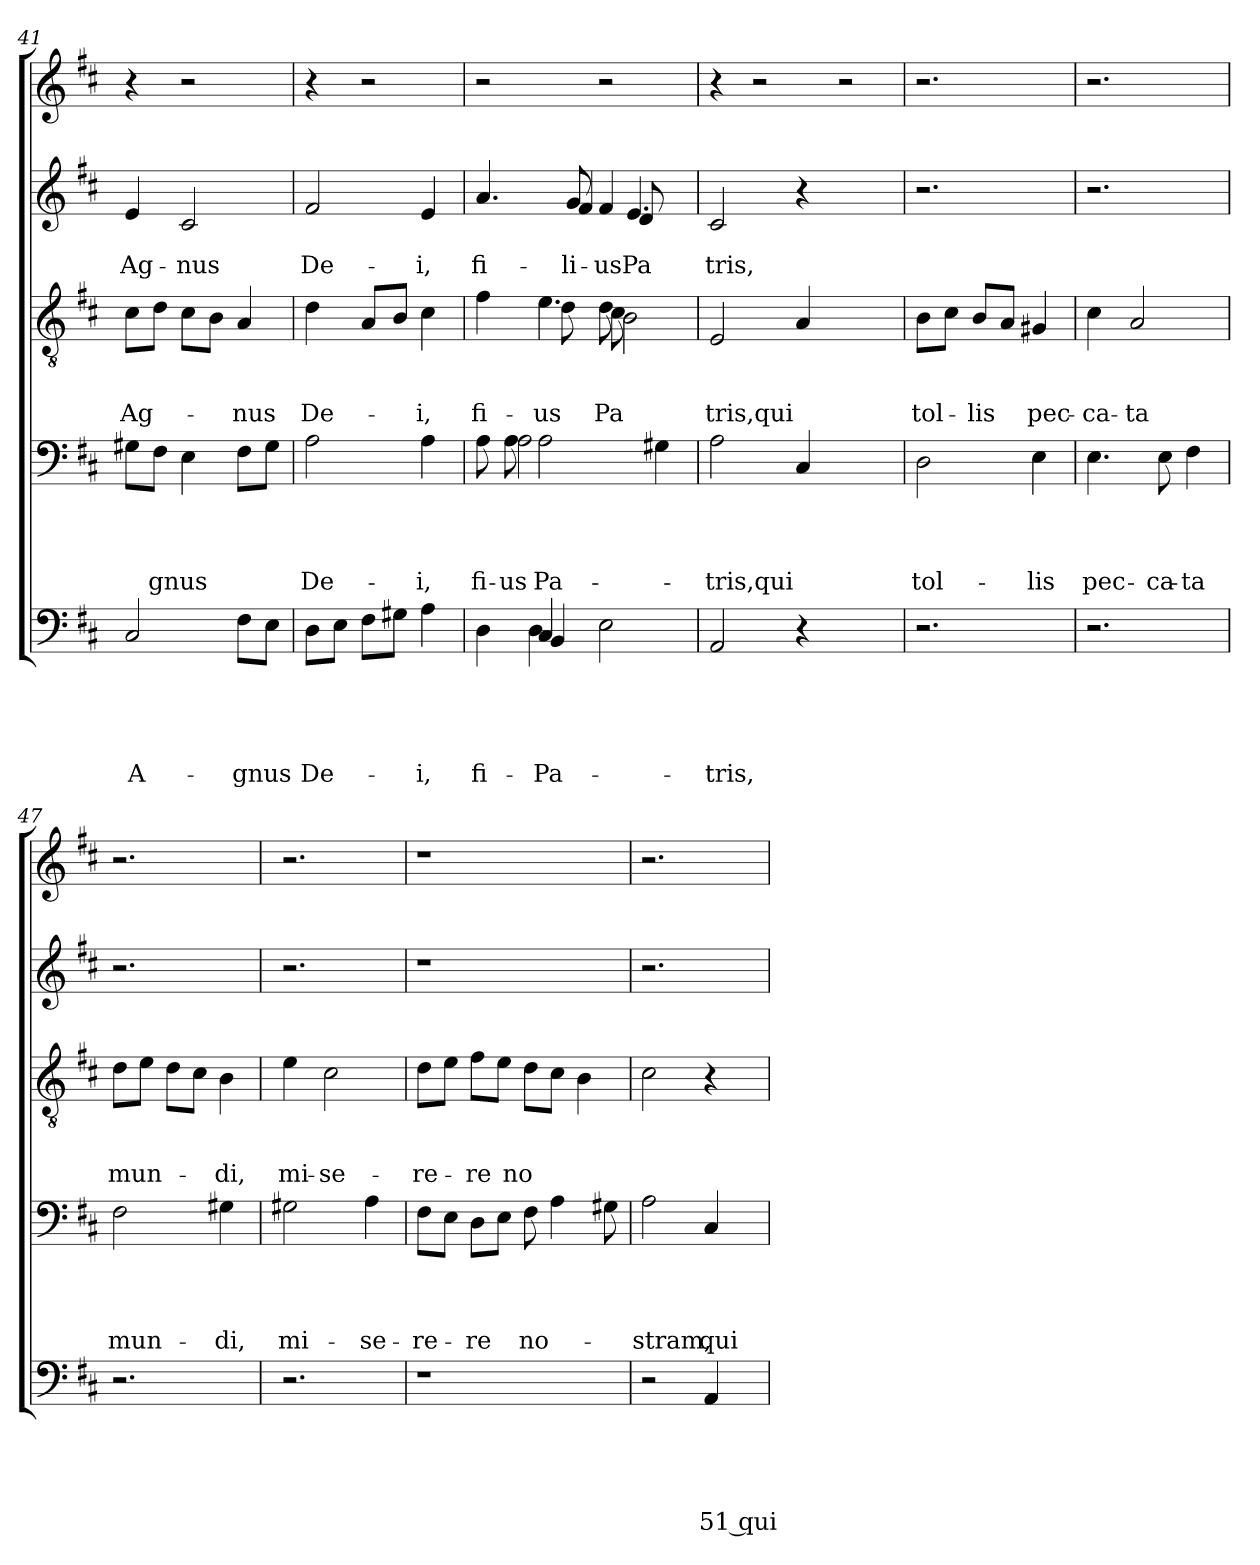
**kern	**text	**text	**text	**text	**text	**kern	**text	**text	**text	**text	**kern	**text	**text	**text	**kern	**text	**text	**kern
*part5	*part5	*part5	*part5	*part5	*part5	*part4	*part4	*part4	*part4	*part4	*part3	*part3	*part3	*part3	*part2	*part2	*part2	*part1
*staff5	*staff5	*staff5	*staff5	*staff5	*staff5	*staff4	*staff4	*staff4	*staff4	*staff4	*staff3	*staff3	*staff3	*staff3	*staff2	*staff2	*staff2	*staff1
*clefF4	*	*	*	*	*	*clefF4	*	*	*	*	*clefGv2	*	*	*	*clefG2	*	*	*clefG2
*k[f#c#]	*	*	*	*	*	*k[f#c#]	*	*	*	*	*k[f#c#]	*	*	*	*k[f#c#]	*	*	*k[f#c#]
*D:	*	*	*	*	*	*D:	*	*	*	*	*D:	*	*	*	*D:	*	*	*D:
=41	=41	=41	=41	=41	=41	=41	=41	=41	=41	=41	=41	=41	=41	=41	=41	=41	=41	=41
!	!	!	!	!	!LO:LY:b	!	!	!	!	!	!	!	!	!LO:LY:b	!	!	!LO:LY:b	!
2C#/	.	.	.	.	A-	8G#X\L	.	.	.	.	8c#\L	.	.	Ag-	4e/	.	Ag-	4r
!	!	!	!	!	!	!	!	!	!	!LO:LY:b	!	!	!	!	!	!	!	!
.	.	.	.	.	.	8F#\J	.	.	.	-gnus	8d\J	.	.	.	.	.	.	.
!	!	!	!	!	!	!	!	!	!	!	!	!	!	!	!	!	!LO:LY:b	!
.	.	.	.	.	.	4E\	.	.	.	.	8c#\L	.	.	.	2c#/	.	-nus	2r
.	.	.	.	.	.	.	.	.	.	.	8B\J	.	.	.	.	.	.	.
!	!	!	!	!	!LO:LY:b	!	!	!	!	!	!	!	!	!LO:LY:b	!	!	!	!
8F#\L	.	.	.	.	-gnus	8F#\L	.	.	.	.	4A/	.	.	-nus	.	.	.	.
8E\J	.	.	.	.	.	8G#\J	.	.	.	.	.	.	.	.	.	.	.	.
=42	=42	=42	=42	=42	=42	=42	=42	=42	=42	=42	=42	=42	=42	=42	=42	=42	=42	=42
!	!	!	!	!	!LO:LY:b	!	!	!	!	!LO:LY:b	!	!	!	!LO:LY:b	!	!	!LO:LY:b	!
8D\L	.	.	.	.	De-	2A\	.	.	.	De-	4d\	.	.	De-	2f#/	.	De-	4r
8E\J	.	.	.	.	.	.	.	.	.	.	.	.	.	.	.	.	.	.
8F#\L	.	.	.	.	.	.	.	.	.	.	8A/L	.	.	.	.	.	.	2r
8G#X\J	.	.	.	.	.	.	.	.	.	.	8B/J	.	.	.	.	.	.	.
!	!	!	!	!	!LO:LY:b	!	!	!	!	!LO:LY:b	!	!	!	!LO:LY:b	!	!	!LO:LY:b	!
4A\	.	.	.	.	-i,	4A\	.	.	.	-i,	4c#\	.	.	-i,	4e/	.	-i,	.
=43	=43	=43	=43	=43	=43	=43	=43	=43	=43	=43	=43	=43	=43	=43	=43	=43	=43	=43
!	!	!	!	!	!LO:LY:b	!	!	!	!	!LO:LY:b	!	!	!	!LO:LY:b	!	!	!LO:LY:b	!
*^	*	*	*	*	*	*^	*	*	*	*	*^	*	*	*	*^	*	*	*
*	*^	*	*	*	*	*	*	*	*	*	*	*	*	*^	*	*	*	*	*^	*	*	*
*	*	*	*	*	*	*	*	*	*	*	*	*	*	*	*	*^	*	*	*	*	*	*	*	*	*
4D\	4ryy	4ryy	.	.	.	.	fi-	8A\	8ryy	.	.	.	fi-	4f#\	4ryy	2ryy	2ryy	.	.	fi-	4.a/	4.ryy	2ryy	.	fi-	2r
!	!	!	!	!	!	!	!	!	!	!	!	!	!LO:LY:b	!	!	!	!	!	!	!	!	!	!	!	!	!
!	!	!	!	!	!	!	!	!	!	!	!	!	!LO:LY:b:rj	!	!	!	!	!	!	!	!	!	!	!	!	!
.	.	.	.	.	.	.	.	8A\	2A\	.	.	.	-us	.	.	.	.	.	.	.	.	.	.	.	.	.
!	!	!	!	!	!	!	!LO:LY:b	!	!	!	!	!	!	!	!	!	!	!	!	!	!	!	!	!	!	!
!	!	!	!	!	!	!	!LO:LY:b	!	!	!	!	!	!	!	!	!	!	!	!	!	!	!	!	!	!	!
!	!	!	!	!	!	!	!LO:LY:b	!	!	!	!	!	!LO:LY:b	!	!	!	!	!	!	!LO:LY:b	!	!	!	!	!	!
!	!	!	!	!	!	!	!	!	!	!	!	!	!	!	!	!	!	!	!	!LO:LY:b	!	!	!	!	!	!
4C#/	4D\	4BB/	.	.	.	.	Pa-	2A\	.	.	.	.	-Pa-	4.e\	8d\	.	.	.	.	-us	.	.	.	.	.	.
!	!	!	!	!	!	!	!	!	!	!	!	!	!	!	!	!	!	!	!	!	!	!	!	!	!LO:LY:b	!
.	.	.	.	.	.	.	.	.	.	.	.	.	.	.	8ryy	.	.	.	.	.	8g/	4f#/	.	.	li-	.
!	!	!	!	!	!	!	!	!	!	!	!	!	!	!	!	!	!	!	!	!LO:LY:b	!	!	!	!	!LO:LY:b:rj	!
2ryy	2ryy	2E\	.	.	.	.	.	.	.	.	.	.	.	.	8d\	8c#\	2B\	.	.	Pa-	4f#/	.	8ryy	.	-us	2r
!	!	!	!	!	!	!	!	!	!	!	!	!	!	!	!	!	!	!	!	!	!	!	!	!	!LO:LY:b	!
.	.	.	.	.	.	.	.	.	4.ryy	.	.	.	.	4.ryy	4.ryy	4.ryy	.	.	.	.	.	4.e/	8d/	.	-Pa-	.
.	.	.	.	.	.	.	.	4G#X\	.	.	.	.	.	.	.	.	.	.	.	.	4ryy	.	4ryy	.	.	.
*v	*v	*v	*	*	*	*	*	*	*	*	*	*	*	*v	*v	*v	*v	*	*	*	*	*	*	*	*	*
*	*	*	*	*	*	*v	*v	*	*	*	*	*	*	*	*	*	*	*	*	*	*
=44	=44	=44	=44	=44	=44	=44	=44	=44	=44	=44	=44	=44	=44	=44	=44	=44	=44	=44	=44	=44
!	!	!	!	!	!LO:LY:b	!	!	!	!	!LO:LY:b	!	!	!	!LO:LY:b	!	!	!	!	!LO:LY:b	!
*	*	*	*	*	*	*	*	*	*	*	*	*	*	*	*v	*v	*v	*	*	*
2AA/	.	.	.	.	-tris,	2A\	.	.	.	tris,qui	2E/	.	.	-tris,qui	2c#/	.	-tris,	4r
.	.	.	.	.	.	.	.	.	.	.	.	.	.	.	.	.	.	2r
4r	.	.	.	.	.	4C#/	.	.	.	.	4A/	.	.	.	4r	.	.	.
2ryy	.	.	.	.	.	2ryy	.	.	.	.	2ryy	.	.	.	2ryy	.	.	2r
!!LO:LB:g=z
=45	=45	=45	=45	=45	=45	=45	=45	=45	=45	=45	=45	=45	=45	=45	=45	=45	=45	=45
!	!	!	!	!	!	!	!	!	!	!LO:LY:b	!	!	!	!LO:LY:b	!	!	!	!
2.r	.	.	.	.	.	2D\	.	.	.	tol-	8B\L	.	.	tol-	2.r	.	.	2.r
.	.	.	.	.	.	.	.	.	.	.	8c#\J	.	.	.	.	.	.	.
!	!	!	!	!	!	!	!	!	!	!	!	!	!	!LO:LY:b	!	!	!	!
.	.	.	.	.	.	.	.	.	.	.	8B/L	.	.	-lis	.	.	.	.
.	.	.	.	.	.	.	.	.	.	.	8A/J	.	.	.	.	.	.	.
!	!	!	!	!	!	!	!	!	!	!LO:LY:b	!	!	!	!LO:LY:b	!	!	!	!
.	.	.	.	.	.	4E\	.	.	.	-lis	4G#X/	.	.	pec-	.	.	.	.
=46	=46	=46	=46	=46	=46	=46	=46	=46	=46	=46	=46	=46	=46	=46	=46	=46	=46	=46
!	!	!	!	!	!	!	!	!	!	!LO:LY:b	!	!	!	!LO:LY:b	!	!	!	!
2.r	.	.	.	.	.	4.E\	.	.	.	pec-	4c#\	.	.	-ca-	2.r	.	.	2.r
!	!	!	!	!	!	!	!	!	!	!	!	!	!	!LO:LY:b:rj	!	!	!	!
.	.	.	.	.	.	.	.	.	.	.	2A/	.	.	-ta	.	.	.	.
!	!	!	!	!	!	!	!	!	!	!LO:LY:b	!	!	!	!	!	!	!	!
.	.	.	.	.	.	8E\	.	.	.	-ca-	.	.	.	.	.	.	.	.
!	!	!	!	!	!	!	!	!	!	!LO:LY:b:rj	!	!	!	!	!	!	!	!
.	.	.	.	.	.	4F#\	.	.	.	-ta	.	.	.	.	.	.	.	.
=47	=47	=47	=47	=47	=47	=47	=47	=47	=47	=47	=47	=47	=47	=47	=47	=47	=47	=47
!	!	!	!	!	!	!	!	!	!	!LO:LY:b	!	!	!	!LO:LY:b	!	!	!	!
2.r	.	.	.	.	.	2F#\	.	.	.	mun-	8d\L	.	.	mun-	2.r	.	.	2.r
.	.	.	.	.	.	.	.	.	.	.	8e\J	.	.	.	.	.	.	.
.	.	.	.	.	.	.	.	.	.	.	8d\L	.	.	.	.	.	.	.
.	.	.	.	.	.	.	.	.	.	.	8c#\J	.	.	.	.	.	.	.
!	!	!	!	!	!	!	!	!	!	!LO:LY:b	!	!	!	!LO:LY:b	!	!	!	!
.	.	.	.	.	.	4G#X\	.	.	.	-di,	4B\	.	.	-di,	.	.	.	.
=48	=48	=48	=48	=48	=48	=48	=48	=48	=48	=48	=48	=48	=48	=48	=48	=48	=48	=48
!	!	!	!	!	!	!	!	!	!	!LO:LY:b	!	!	!	!LO:LY:b	!	!	!	!
2.r	.	.	.	.	.	2G#X\	.	.	.	mi-	4e\	.	.	mi-	2.r	.	.	2.r
!	!	!	!	!	!	!	!	!	!	!	!	!	!	!LO:LY:b:rj	!	!	!	!
.	.	.	.	.	.	.	.	.	.	.	2c#\	.	.	-se-	.	.	.	.
!	!	!	!	!	!	!	!	!	!	!LO:LY:b	!	!	!	!	!	!	!	!
.	.	.	.	.	.	4A\	.	.	.	-se-	.	.	.	.	.	.	.	.
=49	=49	=49	=49	=49	=49	=49	=49	=49	=49	=49	=49	=49	=49	=49	=49	=49	=49	=49
!	!	!	!	!	!	!	!	!	!	!LO:LY:b	!	!	!	!LO:LY:b	!	!	!	!
1r	.	.	.	.	.	8F#\L	.	.	.	-re-	8d\L	.	.	-re-	1r	.	.	1r
.	.	.	.	.	.	8E\J	.	.	.	.	8e\J	.	.	.	.	.	.	.
!	!	!	!	!	!	!	!	!	!	!LO:LY:b	!	!	!	!LO:LY:b	!	!	!	!
.	.	.	.	.	.	8D\L	.	.	.	-re	8f#\L	.	.	-re	.	.	.	.
.	.	.	.	.	.	8E\J	.	.	.	.	8e\J	.	.	.	.	.	.	.
!	!	!	!	!	!	!	!	!	!	!LO:LY:b	!	!	!	!LO:LY:b	!	!	!	!
.	.	.	.	.	.	8F#\	.	.	.	no-	8d\L	.	.	no	.	.	.	.
.	.	.	.	.	.	4A\	.	.	.	.	8c#\J	.	.	.	.	.	.	.
.	.	.	.	.	.	.	.	.	.	.	4B\	.	.	.	.	.	.	.
.	.	.	.	.	.	8G#X\	.	.	.	.	.	.	.	.	.	.	.	.
=50	=50	=50	=50	=50	=50	=50	=50	=50	=50	=50	=50	=50	=50	=50	=50	=50	=50	=50
!	!	!	!	!	!	!	!	!	!	!LO:LY:b	!	!	!	!	!	!	!	!
2r	.	.	.	.	.	2A\	.	.	.	-stram,	2c#\	.	.	.	2.r	.	.	2.r
!	!	!	!	!	!LO:LY:b:rj	!	!	!	!	!LO:LY:b	!	!	!	!	!	!	!	!
4AA/	.	.	.	.	51 qui	4C#/	.	.	.	qui	4r	.	.	.	.	.	.	.
=	=	=	=	=	=	=	=	=	=	=	=	=	=	=	=	=	=	=
*-	*-	*-	*-	*-	*-	*-	*-	*-	*-	*-	*-	*-	*-	*-	*-	*-	*-	*-
